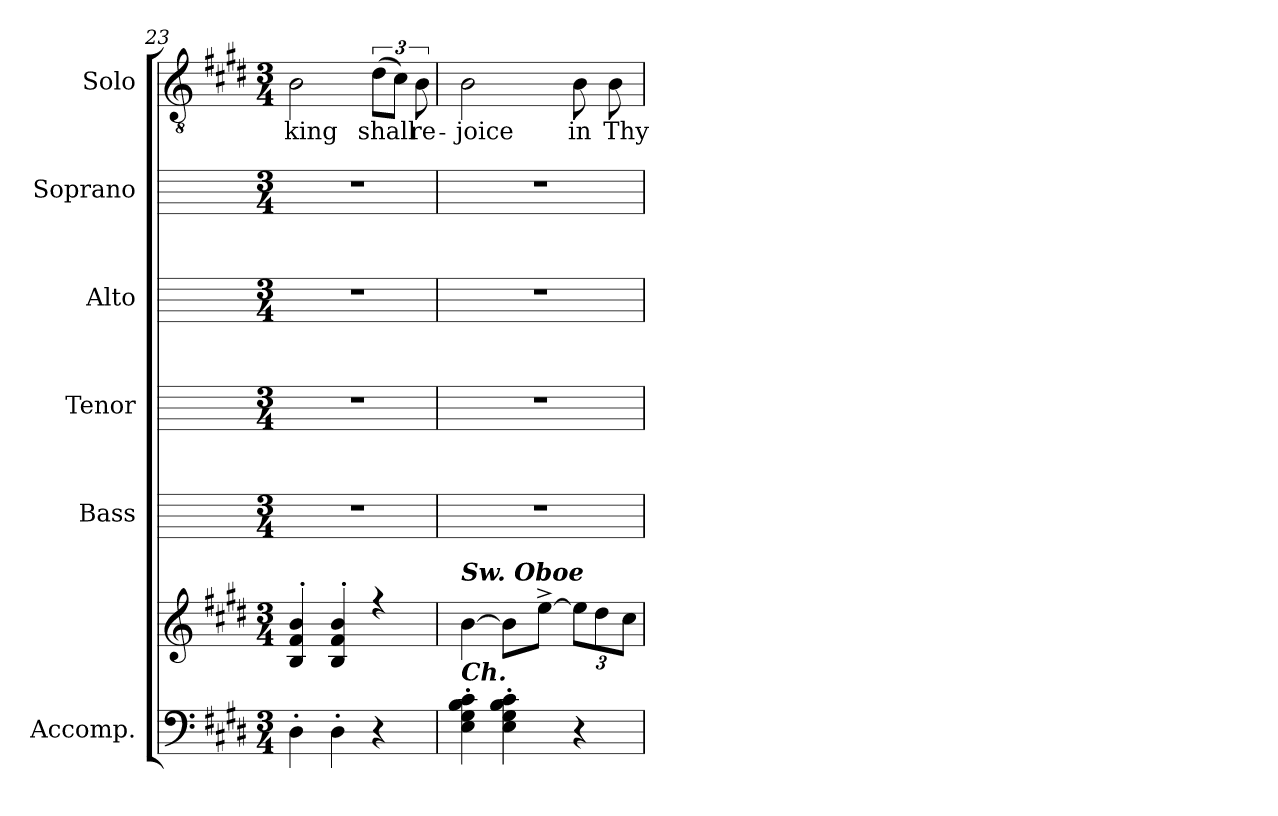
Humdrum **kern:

**kern	**kern	**kern	**kern	**kern	**kern	**kern	**text
*part6	*part6	*part5	*part4	*part3	*part2	*part1	*part1
*staff7	*staff6	*staff5	*staff4	*staff3	*staff2	*staff1	*staff1
*I"Accomp.	*	*I"Bass	*I"Tenor	*I"Alto	*I"Soprano	*I"Solo	*
*	*	*I'B	*I'T	*I'A	*I'S	*I'Solo	*
*clefF4	*clefG2	*	*	*	*	*clefGv2	*
*k[f#c#g#d#]	*k[f#c#g#d#]	*	*	*	*	*k[f#c#g#d#]	*
*E:	*E:	*	*	*	*	*E:	*
*M3/4	*M3/4	*M3/4	*M3/4	*M3/4	*M3/4	*M3/4	*
=23	=23	=23	=23	=23	=23	=23	=23
*	*^	*	*	*	*	*	*
!	!	!	!	!	!	!	!	!LO:LY:b
4D#'	4B/' 4f#/' 4b/'	2.ryy	2.r	2.r	2.r	2.r	2B	king
4D#'	4B/' 4f#/' 4b/'	.	.	.	.	.	.	.
!	!	!	!	!	!	!	!	!LO:LY:b
4r	4r	.	.	.	.	.	(>12d#L	shall
.	.	.	.	.	.	.	12c#J)	.
!	!	!	!	!	!	!	!	!LO:LY:b
.	.	.	.	.	.	.	12B	re-
=24	=24	=24	=24	=24	=24	=24	=24	=24
!	!LO:TX:a:Bi:t=Sw. Oboe	!	!	!	!	!	!	!
!LO:TX:a:Bi:t=Ch.	!	!	!	!	!	!	!	!
!	!	!	!	!	!	!	!	!LO:LY:b
4E' 4G#' 4B' 4c#'	3ryy	[4b\	2.r	2.r	2.r	2.r	2B	-joice
4E' 4G#' 4B' 4c#'	.	8b\L]	.	.	.	.	.	.
.	12ryy	.	.	.	.	.	.	.
.	.	[8ee^\J	.	.	.	.	.	.
.	6ryy	.	.	.	.	.	.	.
!	!	!	!	!	!	!	!	!LO:LY:b
4r	.	12ee\L]	.	.	.	.	8B	in
.	24ryy	12dd#\	.	.	.	.	.	.
!	!	!	!	!	!	!	!	!LO:LY:b
.	8ryy	.	.	.	.	.	8B	Thy
.	.	12cc#\J	.	.	.	.	.	.
*	*v	*v	*	*	*	*	*	*
=	=	=	=	=	=	=	=
*-	*-	*-	*-	*-	*-	*-	*-
